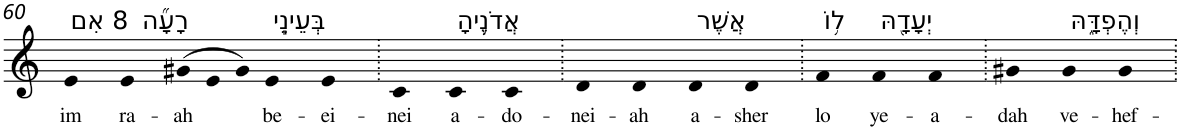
**kern	**text
*part1	*part1
*staff1	*staff1
*I"Piano	*
*I'Pno	*
!!LO:PB:g=z
*clefG2	*
*k[]	*
=60	=60
!LO:TX:a:t=8 אִם	!
!	!LO:LY:b
4e	im
!LO:TX:a:t=רָעָ֞ה	!
!	!LO:LY:b
4e	ra-
!	!LO:LY:b
(>12g#X	-ah
12e	.
12g#)	.
!LO:TX:a:t=בְּעֵינֵ֧י	!
!	!LO:LY:b
4e	be-
!	!LO:LY:b
4e	-ei-
=61.	=61.
!	!LO:LY:b
4c	-nei
!LO:TX:a:t=אֲדֹנֶ֛יהָ	!
!	!LO:LY:b
4c	a-
!	!LO:LY:b
4c	-do-
=62.	=62.
!	!LO:LY:b
4d	-nei-
!	!LO:LY:b
4d	-ah
!LO:TX:a:t=אֲשֶׁר	!
!	!LO:LY:b
4d	a-
!	!LO:LY:b
4d	-sher
=63.	=63.
!LO:TX:a:t=ל֥וֹ	!
!	!LO:LY:b
4f	lo
!LO:TX:a:t=יְעָדָ֖הּ	!
!	!LO:LY:b
4f	ye-
!	!LO:LY:b
4f	-a-
=64.	=64.
!	!LO:LY:b
4g#X	-dah
!LO:TX:a:t=וְהֶפְדָּ֑הּ	!
!	!LO:LY:b
4g#	ve-
!	!LO:LY:b
4g#	-hef-
=.	=.
*-	*-
